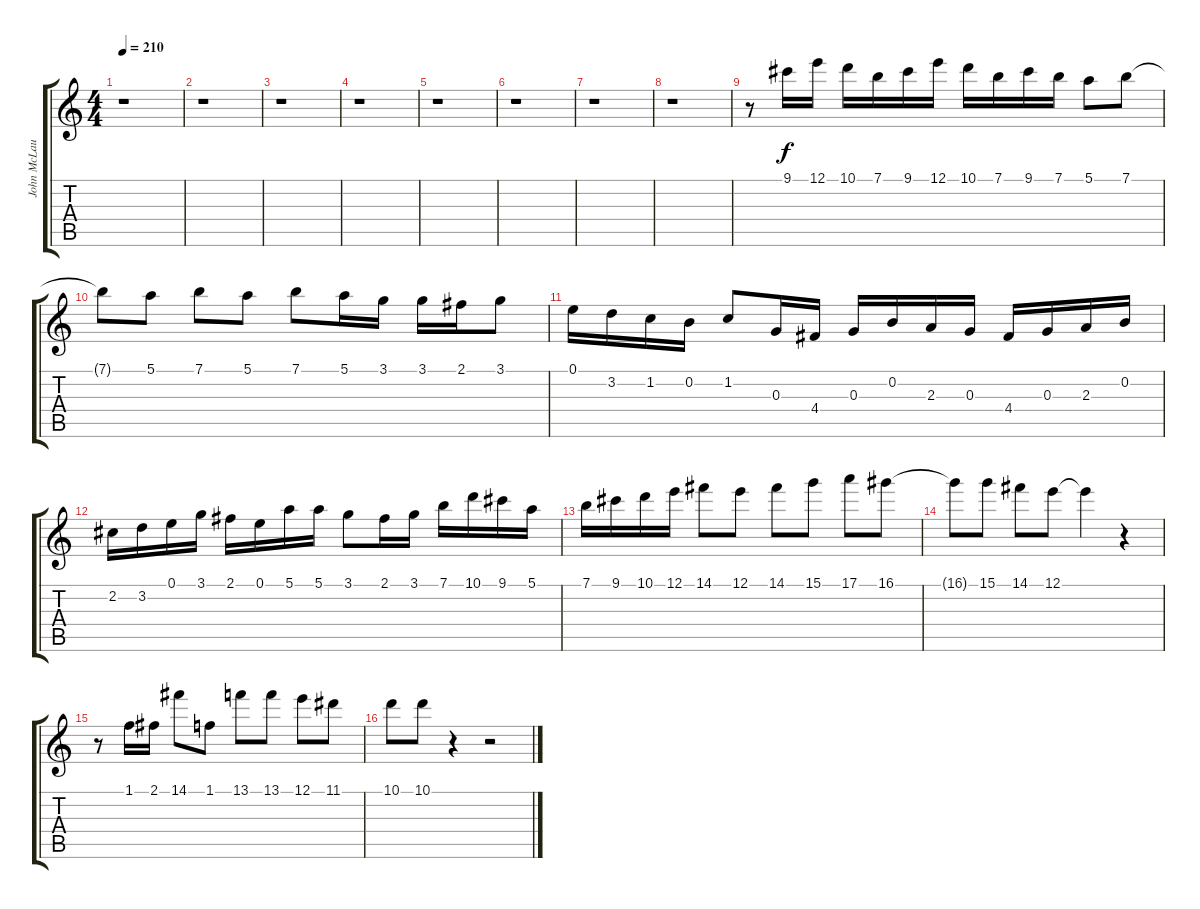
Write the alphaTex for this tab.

\track ("John McLaughlin" "John McLau") {instrument acousticguitarnylon}
\staff {score tabs}
\tuning (E4 B3 G3 D3 A2 E2) {hide}
\ts (4 4)
\tempo 210
\clef g2
\ks c
r.1{dy f} |
r.1 |
r.1 |
r.1 |
r.1 |
r.1 |
r.1 |
r.1 |
r.8 9.1.16 12.1.16 10.1.16 7.1.16 9.1.16 12.1.16 10.1.16 7.1.16 9.1.16 7.1.16 5.1.8 7.1.8 |
7.1{t}.8 5.1.8 7.1.8 5.1.8 7.1.8 5.1.16 3.1.16 3.1.16 2.1.16 3.1.8 |
0.1.16 3.2.16 1.2.16 0.2.16 1.2.8 0.3.16 4.4.16 0.3.16 0.2.16 2.3.16 0.3.16 4.4.16 0.3.16 2.3.16 0.2.16 |
2.2.16 3.2.16 0.1.16 3.1.16 2.1.16 0.1.16 5.1.16 5.1.16 3.1.8 2.1.16 3.1.16 7.1.16 10.1.16 9.1.16 5.1.16 |
7.1.16 9.1.16 10.1.16 12.1.16 14.1.8 12.1.8 14.1.8 15.1.8 17.1.8 16.1.8 |
16.1{t}.8 15.1.8 14.1.8 12.1.8 12.1{t}.4 r.4 |
r.8 1.1.16 2.1.16 14.1.8 1.1.8 13.1.8 13.1.8 12.1.8 11.1.8 |
10.1.8 10.1.8 r.4 r.2
